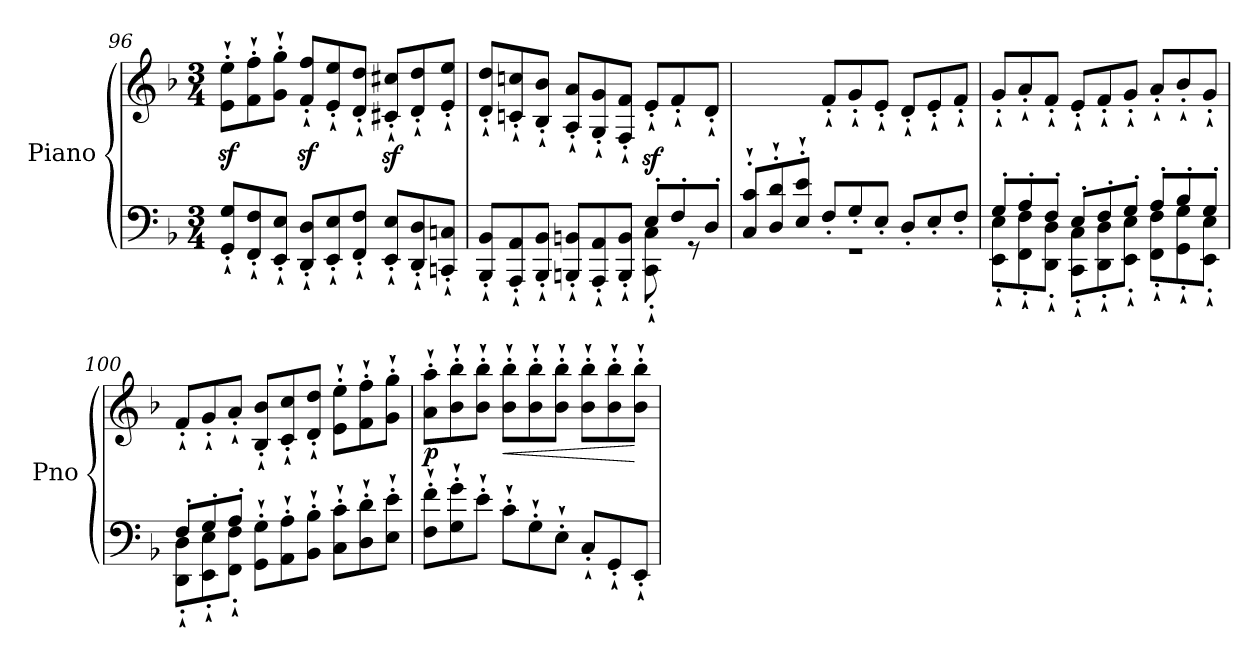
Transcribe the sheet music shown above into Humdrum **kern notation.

**kern	**kern	**dynam
*part1	*part1	*part1
*staff2	*staff1	*staff1/2
*I"Piano	*	*
*I'Pno	*	*
*clefF4	*clefG2	*
*k[b-]	*k[b-]	*
*F:	*F:	*
*M3/4	*M3/4	*
*Xtuplet	*Xtuplet	*
=96	=96	=96
12GG/`' 12G/`'L	12e\z<`' 12ee\z<`'L	.
12FF/`' 12F/`'	12f\`' 12ff\`'	.
12EE/`' 12E/`'J	12g\`' 12gg\`'J	.
12DD/`' 12D/`'L	12f/z<`' 12ff/z<`'L	.
12EE/`' 12E/`'	12e/`' 12ee/`'	.
12FF/`' 12F/`'J	12d/`' 12dd/`'J	.
12EE/`' 12E/`'L	12c#X/z<`' 12cc#X/z<`'L	.
12DD/`' 12D/`'	12d/`' 12dd/`'	.
12CCn/`' 12Cn/`'J	12e/`' 12ee/`'J	.
=97	=97	=97
*^	*	*
2ryy	12BBB-/`' 12BB-/`'L	12d/`' 12dd/`'L	.
.	12AAA/`' 12AA/`'	12cn/`' 12ccn/`'	.
.	12BBB-/`' 12BB-/`'J	12B-/`' 12b-/`'J	.
.	12BBBn/`' 12BBn/`'L	12A/`' 12a/`'L	.
.	12AAA/`' 12AA/`'	12G/`' 12g/`'	.
.	12BBB/`' 12BB/`'J	12F/`' 12f/`'J	.
12E'/L	8CC\`' 8C\`'	12ez<`'/L	.
12F'/	.	12f`'/	.
.	8rGG	.	.
12D'/J	.	12d'`/J	.
=98	=98	=98	=98
*	*^	*	*
12C/`' 12c/`'L	4ryy	2.rGG	4ryy	.
12D/`' 12d/`'	.	.	.	.
12E/`' 12e/`'J	.	.	.	.
2ryy	12F'/L	.	12f`'/L	.
.	12G'/	.	12g`'/	.
.	12E'/J	.	12e`'/J	.
.	12D'/L	.	12d`'/L	.
.	12E'/	.	12e`'/	.
.	12F'/J	.	12f`'/J	.
*	*v	*v	*	*
!!LO:PB:g=z
=99	=99	=99	=99
12G'/L	12EE\'` 12E\'`L	12g`'/L	.
12A'/	12FF\'` 12F\'`	12a`'/	.
12F'/J	12DD\'` 12D\'`J	12f`'/J	.
12E'/L	12CC\'` 12C\'`L	12e`'/L	.
12F'/	12DD\'` 12D\'`	12f`'/	.
12G'/J	12EE\'` 12E\'`J	12g`'/J	.
12A'/L	12FF\'` 12F\'`L	12a`'/L	.
12B-'/	12GG\'` 12G\'`	12b-`'/	.
12G'/J	12EE\'` 12E\'`J	12g`'/J	.
=100	=100	=100	=100
12F'/L	12DD\'` 12D\'`L	12f`'/L	.
12G'/	12EE\'` 12E\'`	12g`'/	.
12A'/J	12FF\'` 12F\'`J	12a`'/J	.
2ryy	12GG\'` 12G\'`L	12B-/`' 12b-/`'L	.
.	12AA\'` 12A\'`	12c/`' 12cc/`'	.
.	12BB-\'` 12B-\'`J	12d/`' 12dd/`'J	.
.	12C\'` 12c\'`L	12e\`' 12ee\`'L	.
.	12D\'` 12d\'`	12f\`' 12ff\`'	.
.	12E\'` 12e\'`J	12g\`' 12gg\`'J	.
=101	=101	=101	=101
!	!	!	!LO:DY:b
*v	*v	*	*
12F\`' 12f\`'L	12a\`' 12aa\`'L	p
12G\`' 12g\`'	12b-\`' 12bb-\`'	.
12e`'\J	12b-\`' 12bb-\`'J	.
!	!	!LO:HP:b
12c`'\L	12b-\`' 12bb-\`'L	<
12G`'\	12b-\`' 12bb-\`'	.
12E`'\J	12b-\`' 12bb-\`'J	.
12C`'/L	12b-\`' 12bb-\`'L	.
12GG`'/	12b-\`' 12bb-\`'	.
12EE`'/J	12b-\`' 12bb-\`'J	[
=	=	=
*-	*-	*-
